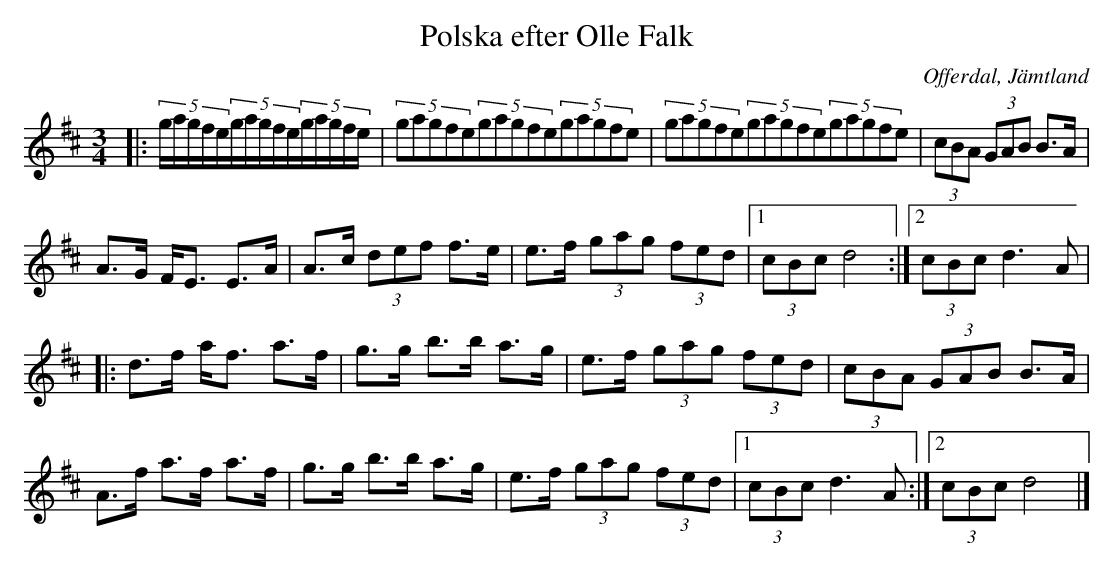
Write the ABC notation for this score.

X:1
T:Polska efter Olle Falk
O:Offerdal, Jämtland
M:3/4
L:1/8
K:D
|: (5:4 g/a/g/f/e/(5g/a/g/f/e/(5g/a/g/f/e/ | (5gagfe(5gagfe(5gagfe | (5gagfe(5gagfe(5gagfe | (3cBA (3GAB B>A |
A>G F<E E>A | A>c (3def f>e | e>f (3gag (3fed |1 (3cBc d4 :|2 (3cBc d3 A |
|:d>f a<f a>f | g>g b>b a>g | e>f (3gag (3fed | (3cBA (3GAB B>A |
A>f a>f a>f | g>g b>b a>g | e>f (3gag (3fed |1 (3cBc d3 A :|2 (3cBc d4 |]
